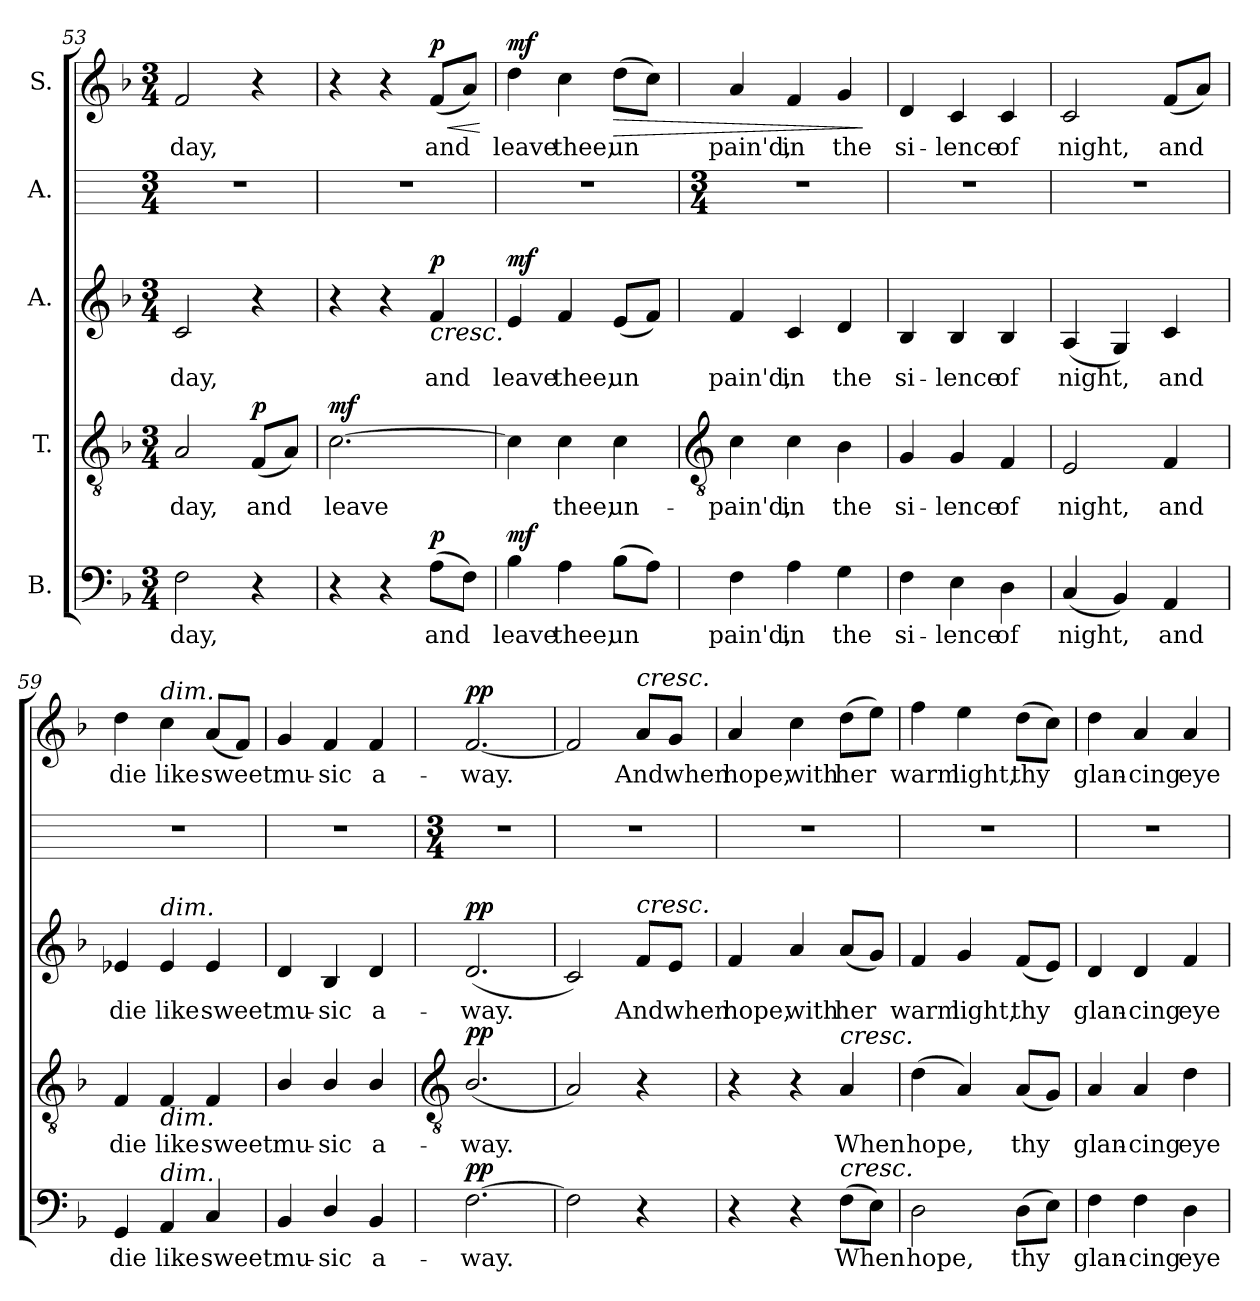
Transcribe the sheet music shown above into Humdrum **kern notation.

**kern	**text	**dynam	**kern	**text	**dynam	**kern	**text	**dynam	**kern	**kern	**text	**dynam
*part5	*part5	*part5	*part4	*part4	*part4	*part3	*part3	*part3	*part2	*part1	*part1	*part1
*staff5	*staff5	*staff5	*staff4	*staff4	*staff4	*staff3	*staff3	*staff3	*staff2	*staff1	*staff1	*staff1
*I"B.	*	*	*I"T.	*	*	*I"A.	*	*	*I"A.	*I"S.	*	*
*clefF4	*	*	*clefGv2	*	*	*clefG2	*	*	*	*clefG2	*	*
*k[b-]	*	*	*k[b-]	*	*	*k[b-]	*	*	*	*k[b-]	*	*
*F:	*	*	*F:	*	*	*F:	*	*	*	*F:	*	*
*M3/4	*	*	*M3/4	*	*	*M3/4	*	*	*M3/4	*M3/4	*	*
=53	=53	=53	=53	=53	=53	=53	=53	=53	=53	=53	=53	=53
!	!LO:LY:b	!	!	!LO:LY:b	!	!	!LO:LY:b	!	!	!	!LO:LY:b	!
2F	day,	.	2A	day,	.	2c	day,	.	2.r	2f	day,	.
!	!	!	!	!LO:LY:b	!LO:DY:a	!	!	!	!	!	!	!
4r	.	.	(<8FL	and	p	4r	.	.	.	4r	.	.
.	.	.	8AJ)	.	.	.	.	.	.	.	.	.
=54	=54	=54	=54	=54	=54	=54	=54	=54	=54	=54	=54	=54
!	!	!	!	!LO:LY:b	!LO:DY:a	!	!	!	!	!	!	!
4r	.	.	[2.c	leave	mf	4r	.	.	2.r	4r	.	.
4r	.	.	.	.	.	4r	.	.	.	4r	.	.
!	!LO:LY:b	!LO:DY:a	!	!	!	!	!LO:LY:b	!LO:HP:b	!	!	!LO:LY:b	!LO:HP:b
!	!	!	!	!	!	!	!	!LO:DY:n=1:a	!	!	!	!LO:DY:n=1:a
(>8AL	and	p	.	.	.	4f	and	< p	.	(<8fL	and	< p
8FJ)	.	.	.	.	.	.	.	.	.	8aJ)	.	.
.	.	.	.	.	.	.	.	.	.	.	.	[
=55	=55	=55	=55	=55	=55	=55	=55	=55	=55	=55	=55	=55
!	!LO:LY:b	!LO:DY:a	!	!	!	!	!LO:LY:b	!LO:DY:a	!	!	!LO:LY:b	!LO:DY:a
4B-	leave	mf	4c]	.	.	4e	leave	mf	2.r	4dd	leave	mf
!	!LO:LY:b	!	!	!LO:LY:b	!	!	!LO:LY:b	!	!	!	!LO:LY:b	!
4A	thee,	.	4c	thee,	.	4f	thee,	.	.	4cc	thee,	.
!	!LO:LY:b	!	!	!LO:LY:b	!	!	!LO:LY:b	!	!	!	!LO:LY:b	!LO:HP:b
(>8B-L	un	.	4c	un-	.	(<8eL	un	.	.	(>8ddL	un	>
8AJ)	.	.	.	.	.	8fJ)	.	.	.	8ccJ)	.	.
!!LO:LB:g=z
=56	=56	=56	=56	=56	=56	=56	=56	=56	=56	=56	=56	=56
*	*	*	*clefGv2	*	*	*	*	*	*	*	*	*
*	*	*	*	*	*	*	*	*	*M3/4	*	*	*
!	!LO:LY:b	!	!	!LO:LY:b	!	!	!LO:LY:b	!	!	!	!LO:LY:b	!
4F	pain'd,	.	4c	-pain'd,	.	4f	pain'd,	.	2.r	4a	pain'd,	.
!	!LO:LY:b	!	!	!LO:LY:b	!	!	!LO:LY:b	!	!	!	!LO:LY:b	!
4A	in	.	4c	in	.	4c	in	.	.	4f	in	.
!	!LO:LY:b	!	!	!LO:LY:b	!	!	!LO:LY:b	!	!	!	!LO:LY:b	!
4G	the	.	4B-	the	.	4d	the	.	.	4g	the	.
.	.	.	.	.	.	.	.	[	.	.	.	]
=57	=57	=57	=57	=57	=57	=57	=57	=57	=57	=57	=57	=57
!	!LO:LY:b	!	!	!LO:LY:b	!	!	!LO:LY:b	!	!	!	!LO:LY:b	!
4F	si-	.	4G	si-	.	4B-	si-	.	2.r	4d	si-	.
!	!LO:LY:b	!	!	!LO:LY:b	!	!	!LO:LY:b	!	!	!	!LO:LY:b	!
4E	-lence	.	4G	-lence	.	4B-	-lence	.	.	4c	-lence	.
!	!LO:LY:b	!	!	!LO:LY:b	!	!	!LO:LY:b	!	!	!	!LO:LY:b	!
4D	of	.	4F	of	.	4B-	of	.	.	4c	of	.
=58	=58	=58	=58	=58	=58	=58	=58	=58	=58	=58	=58	=58
!	!LO:LY:b	!	!	!LO:LY:b	!	!	!LO:LY:b	!	!	!	!LO:LY:b	!
(<4C	night,	.	2E	night,	.	(<4A	night,	.	2.r	2c	night,	.
4BB-)	.	.	.	.	.	4G)	.	.	.	.	.	.
!	!LO:LY:b	!	!	!LO:LY:b	!	!	!LO:LY:b	!	!	!	!LO:LY:b	!
4AA	and	.	4F	and	.	4c	and	.	.	(<8fL	and	.
.	.	.	.	.	.	.	.	.	.	8aJ)	.	.
=59	=59	=59	=59	=59	=59	=59	=59	=59	=59	=59	=59	=59
!	!LO:LY:b	!	!	!LO:LY:b	!	!	!LO:LY:b	!	!	!	!LO:LY:b	!
4GG	die	.	4F	die	.	4e-X	die	.	2.r	4dd	die	.
!	!	!	!	!	!	!	!	!	!	!LO:TX:a:i:t=dim.	!	!
!	!	!	!	!	!	!LO:TX:a:i:t=dim.	!	!	!	!	!	!
!	!	!	!LO:TX:b:i:t=dim.	!	!	!	!	!	!	!	!	!
!LO:TX:a:i:t=dim.	!	!	!	!	!	!	!	!	!	!	!	!
!	!LO:LY:b	!	!	!LO:LY:b	!	!	!LO:LY:b	!	!	!	!LO:LY:b	!
4AA	like	.	4F	like	.	4e-	like	.	.	4cc	like	.
!	!LO:LY:b	!	!	!LO:LY:b	!	!	!LO:LY:b	!	!	!	!LO:LY:b	!
4C	sweet	.	4F	sweet	.	4e-	sweet	.	.	(<8aL	sweet	.
.	.	.	.	.	.	.	.	.	.	8fJ)	.	.
=60	=60	=60	=60	=60	=60	=60	=60	=60	=60	=60	=60	=60
!	!LO:LY:b	!	!	!LO:LY:b	!	!	!LO:LY:b	!	!	!	!LO:LY:b	!
4BB-	mu-	.	4B-/	mu-	.	4d	mu-	.	2.r	4g	mu-	.
!	!LO:LY:b	!	!	!LO:LY:b	!	!	!LO:LY:b	!	!	!	!LO:LY:b	!
4D/	-sic	.	4B-/	-sic	.	4B-	-sic	.	.	4f	-sic	.
!	!LO:LY:b	!	!	!LO:LY:b	!	!	!LO:LY:b	!	!	!	!LO:LY:b	!
4BB-	a-	.	4B-/	a-	.	4d	a-	.	.	4f	a-	.
!!LO:LB:g=z
=61	=61	=61	=61	=61	=61	=61	=61	=61	=61	=61	=61	=61
*	*	*	*clefGv2	*	*	*	*	*	*	*	*	*
*	*	*	*	*	*	*	*	*	*M3/4	*	*	*
!	!LO:LY:b	!LO:DY:a	!	!LO:LY:b	!LO:DY:a	!	!LO:LY:b	!LO:DY:a	!	!	!LO:LY:b	!LO:DY:a
[2.F	-way.	pp	(<2.B-/	-way.	pp	(<2.d	-way.	pp	2.r	[2.f	-way.	pp
=62	=62	=62	=62	=62	=62	=62	=62	=62	=62	=62	=62	=62
2F]	.	.	2A)	.	.	2c)	.	.	2.r	2f]	.	.
!	!	!	!	!	!	!	!	!	!	!LO:TX:a:i:t=cresc.	!	!
!	!	!	!	!	!	!LO:TX:a:i:t=cresc.	!	!	!	!	!	!
!	!	!	!	!	!	!	!LO:LY:b	!	!	!	!LO:LY:b	!
4r	.	.	4r	.	.	8fL	And	.	.	8aL	And	.
!	!	!	!	!	!	!	!LO:LY:b	!	!	!	!LO:LY:b	!
.	.	.	.	.	.	8eJ	when	.	.	8gJ	when	.
=63	=63	=63	=63	=63	=63	=63	=63	=63	=63	=63	=63	=63
!	!	!	!	!	!	!	!LO:LY:b	!	!	!	!LO:LY:b	!
4r	.	.	4r	.	.	4f	hope,	.	2.r	4a	hope,	.
!	!	!	!	!	!	!	!LO:LY:b	!	!	!	!LO:LY:b	!
4r	.	.	4r	.	.	4a	with	.	.	4cc	with	.
!	!	!	!LO:TX:a:i:t=cresc.	!	!	!	!	!	!	!	!	!
!LO:TX:a:i:t=cresc.	!	!	!	!	!	!	!	!	!	!	!	!
!	!LO:LY:b	!	!	!LO:LY:b	!	!	!LO:LY:b	!	!	!	!LO:LY:b	!
(>8FL	When	.	4A	When	.	(<8aL	her	.	.	(>8ddL	her	.
8EJ)	.	.	.	.	.	8gJ)	.	.	.	8eeJ)	.	.
=64	=64	=64	=64	=64	=64	=64	=64	=64	=64	=64	=64	=64
!	!LO:LY:b	!	!	!LO:LY:b	!	!	!LO:LY:b	!	!	!	!LO:LY:b	!
2D	hope,	.	(<4d	hope,	.	4f	warm	.	2.r	4ff	warm	.
!	!	!	!	!	!	!	!LO:LY:b	!	!	!	!LO:LY:b	!
.	.	.	4A)	.	.	4g	light,	.	.	4ee	light,	.
!	!LO:LY:b	!	!	!LO:LY:b	!	!	!LO:LY:b	!	!	!	!LO:LY:b	!
(>8DL	thy	.	(<8AL	thy	.	(<8fL	thy	.	.	(>8ddL	thy	.
8EJ)	.	.	8GJ)	.	.	8eJ)	.	.	.	8ccJ)	.	.
=65	=65	=65	=65	=65	=65	=65	=65	=65	=65	=65	=65	=65
!	!LO:LY:b	!	!	!LO:LY:b	!	!	!LO:LY:b	!	!	!	!LO:LY:b	!
4F	glan-	.	4A	glan-	.	4d	glan-	.	2.r	4dd	glan-	.
!	!LO:LY:b	!	!	!LO:LY:b	!	!	!LO:LY:b	!	!	!	!LO:LY:b	!
4F	-cing	.	4A	-cing	.	4d	-cing	.	.	4a	-cing	.
!	!LO:LY:b	!	!	!LO:LY:b	!	!	!LO:LY:b	!	!	!	!LO:LY:b	!
4D	eye	.	4d	eye	.	4f	eye	.	.	4a	eye	.
=	=	=	=	=	=	=	=	=	=	=	=	=
*-	*-	*-	*-	*-	*-	*-	*-	*-	*-	*-	*-	*-
